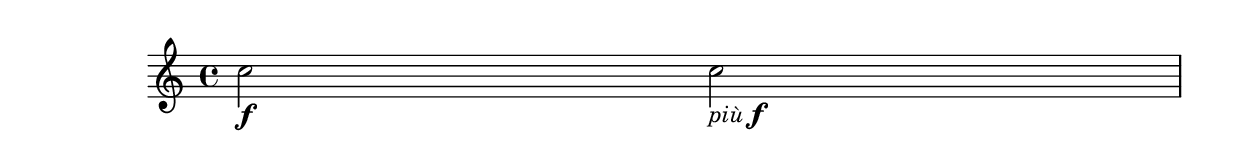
%% Do not edit this file; it is auto-generated from LSR http://lsr.dsi.unimi.it
%% This file is in the public domain.
\version "2.11.49"

\header {
  lsrtags = "expressive-marks, text"

  texidoc = "
Some dynamics may involve text indications (such as \"più forte\" or
\"piano subito\"). They can be produced using a @code{\\markup} block.

"
  doctitle = "Combining dynamics with markup texts"
} % begin verbatim
piuF = \markup { \italic più \dynamic f }
\layout { ragged-right = ##f }
\relative c'' {
  c2\f c-\piuF
}

